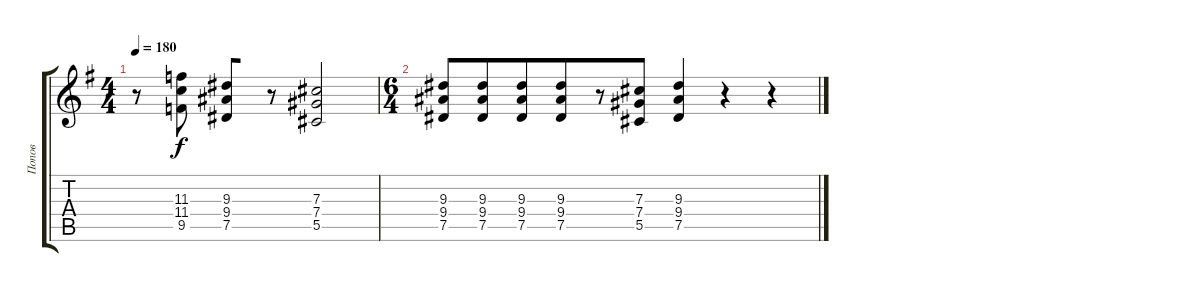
\track ("Попов" "Попов") {instrument distortionguitar}
\staff {score tabs}
\tuning (Eb4 Bb3 Gb3 Db3 Ab2 Eb2) {hide}
\ts (4 4)
\tempo 180
\clef g2
\ks g
r.8{dy f beam merge} (11.3 11.4 9.5).8 (9.3 9.4 7.5).8{beam merge} r.8{beam merge} (7.3 7.4 5.5).2 |
\ts (6 4)
(9.3 9.4 7.5).8{beam merge} (9.3 9.4 7.5).8{beam merge} (9.3 9.4 7.5).8{beam merge} (9.3 9.4 7.5).8{beam merge} r.8{beam merge} (7.3 7.4 5.5).8{beam merge} (9.3 9.4 7.5).4 r.4 r.4
